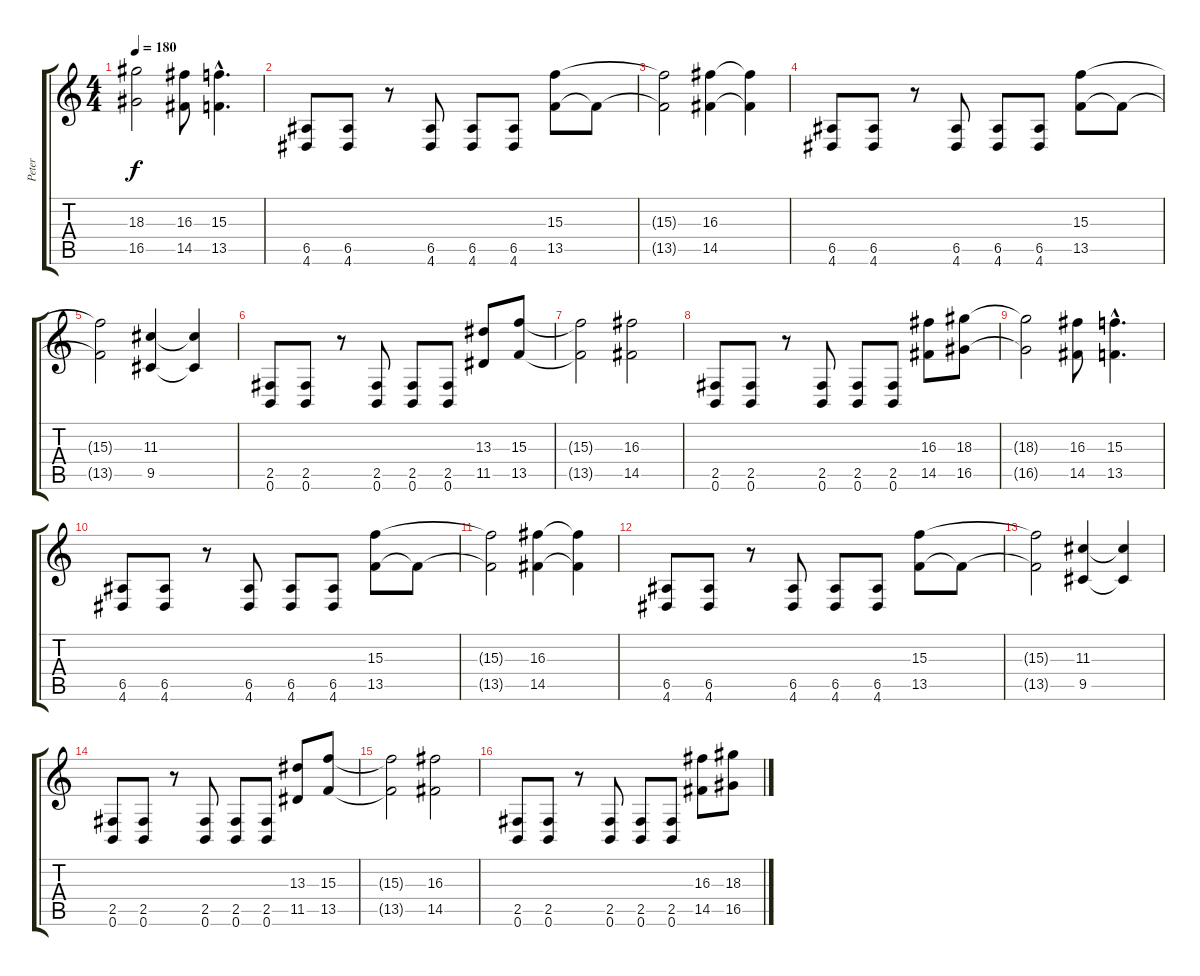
\track ("Peter" "Peter") {instrument distortionguitar}
\staff {score tabs}
\tuning (B3 Gb3 D3 A2 E2 B1) {hide}
\ts (4 4)
\tempo 180
\clef g2
\ks c
(18.3{t} 16.5{t}).2{dy f} (16.3 14.5).8 (15.3{hac} 13.5{hac}).4{d} |
(6.5 4.6).8 (6.5 4.6).8 r.8 (6.5 4.6).8 (6.5 4.6).8 (6.5 4.6).8 (15.3 13.5).8 13.5{t}.8 |
(15.3{t} 13.5{t}).2 (16.3 14.5).4 (16.3{t} 14.5{t}).4 |
(6.5 4.6).8 (6.5 4.6).8 r.8 (6.5 4.6).8 (6.5 4.6).8 (6.5 4.6).8 (15.3 13.5).8 13.5{t}.8 |
(15.3{t} 13.5{t}).2 (11.3 9.5).4 (11.3{t} 9.5{t}).4 |
(2.5 0.6).8 (2.5 0.6).8 r.8 (2.5 0.6).8 (2.5 0.6).8 (2.5 0.6).8 (13.3 11.5).8 (15.3 13.5).8 |
(15.3{t} 13.5{t}).2 (16.3 14.5).2 |
(2.5 0.6).8 (2.5 0.6).8 r.8 (2.5 0.6).8 (2.5 0.6).8 (2.5 0.6).8 (16.3 14.5).8 (18.3 16.5).8 |
(18.3{t} 16.5{t}).2 (16.3 14.5).8 (15.3{hac} 13.5{hac}).4{d} |
(6.5 4.6).8 (6.5 4.6).8 r.8 (6.5 4.6).8 (6.5 4.6).8 (6.5 4.6).8 (15.3 13.5).8 13.5{t}.8 |
(15.3{t} 13.5{t}).2 (16.3 14.5).4 (16.3{t} 14.5{t}).4 |
(6.5 4.6).8 (6.5 4.6).8 r.8 (6.5 4.6).8 (6.5 4.6).8 (6.5 4.6).8 (15.3 13.5).8 13.5{t}.8 |
(15.3{t} 13.5{t}).2 (11.3 9.5).4 (11.3{t} 9.5{t}).4 |
(2.5 0.6).8 (2.5 0.6).8 r.8 (2.5 0.6).8 (2.5 0.6).8 (2.5 0.6).8 (13.3 11.5).8 (15.3 13.5).8 |
(15.3{t} 13.5{t}).2 (16.3 14.5).2 |
(2.5 0.6).8 (2.5 0.6).8 r.8 (2.5 0.6).8 (2.5 0.6).8 (2.5 0.6).8 (16.3 14.5).8 (18.3 16.5).8
